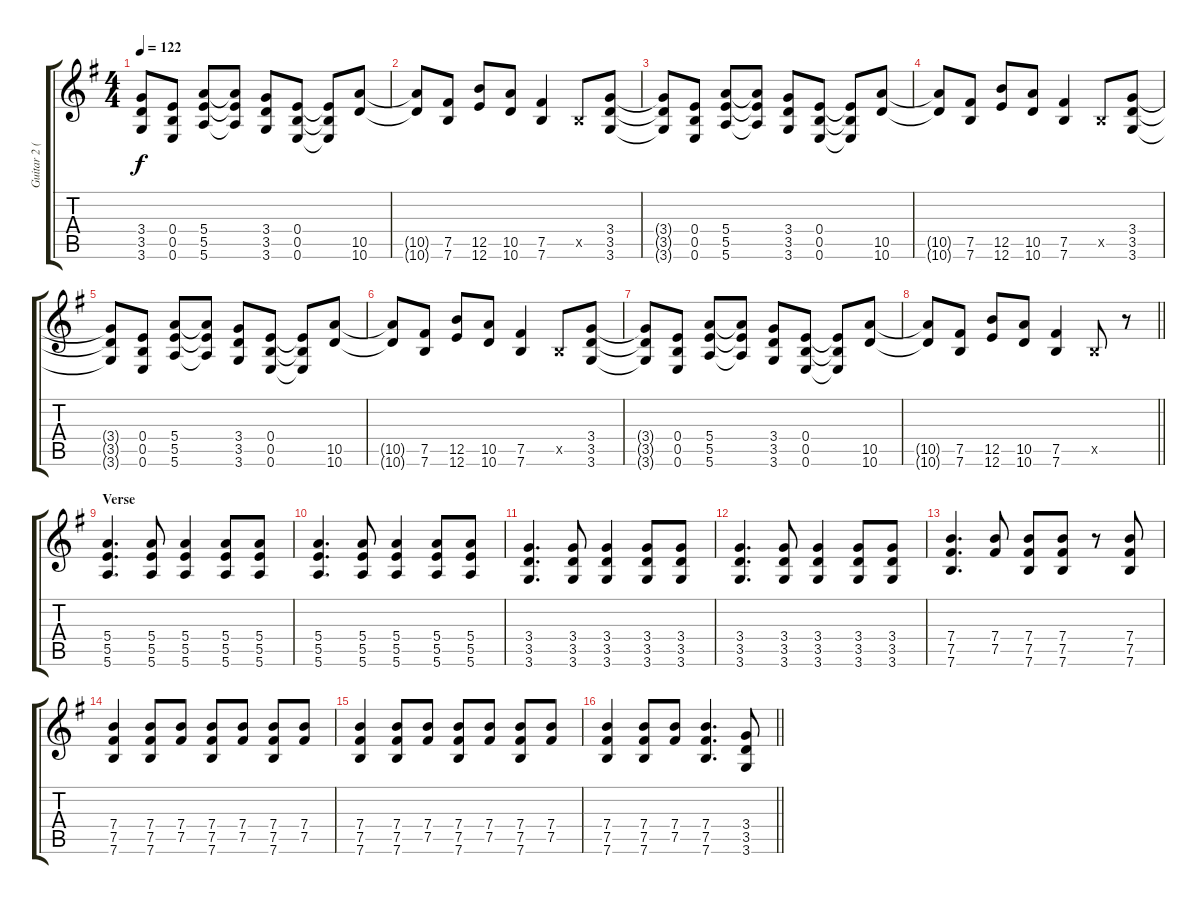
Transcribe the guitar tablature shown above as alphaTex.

\track ("Guitar 2 (Em tuning)" "Guitar 2 (") {instrument overdrivenguitar}
\staff {score tabs}
\tuning (E4 B3 G3 E3 B2 E2) {hide}
\ts (4 4)
\tempo 122
\clef g2
\ks g
(3.4{t} 3.5{t} 3.6{t}).8{dy f} (0.4 0.5 0.6).8 (5.4 5.5 5.6).8 (5.4{t} 5.5{t} 5.6{t}).8 (3.4 3.5 3.6).8 (0.4 0.5 0.6).8 (0.4{t} 0.5{t} 0.6{t}).8 (10.5 10.6).8 |
(10.5{t} 10.6{t}).8 (7.5 7.6).8 (12.5 12.6).8 (10.5 10.6).8 (7.5 7.6).4 0.5{x}.8 (3.4 3.5 3.6).8 |
(3.4{t} 3.5{t} 3.6{t}).8 (0.4 0.5 0.6).8 (5.4 5.5 5.6).8 (5.4{t} 5.5{t} 5.6{t}).8 (3.4 3.5 3.6).8 (0.4 0.5 0.6).8 (0.4{t} 0.5{t} 0.6{t}).8 (10.5 10.6).8 |
(10.5{t} 10.6{t}).8 (7.5 7.6).8 (12.5 12.6).8 (10.5 10.6).8 (7.5 7.6).4 0.5{x}.8 (3.4 3.5 3.6).8 |
(3.4{t} 3.5{t} 3.6{t}).8 (0.4 0.5 0.6).8 (5.4 5.5 5.6).8 (5.4{t} 5.5{t} 5.6{t}).8 (3.4 3.5 3.6).8 (0.4 0.5 0.6).8 (0.4{t} 0.5{t} 0.6{t}).8 (10.5 10.6).8 |
(10.5{t} 10.6{t}).8 (7.5 7.6).8 (12.5 12.6).8 (10.5 10.6).8 (7.5 7.6).4 0.5{x}.8 (3.4 3.5 3.6).8 |
(3.4{t} 3.5{t} 3.6{t}).8 (0.4 0.5 0.6).8 (5.4 5.5 5.6).8 (5.4{t} 5.5{t} 5.6{t}).8 (3.4 3.5 3.6).8 (0.4 0.5 0.6).8 (0.4{t} 0.5{t} 0.6{t}).8 (10.5 10.6).8 |
\barLineRight lightlight
(10.5{t} 10.6{t}).8 (7.5 7.6).8 (12.5 12.6).8 (10.5 10.6).8 (7.5 7.6).4 0.5{x}.8 r.8 |
\section ("" "Verse")
(5.4 5.5 5.6).4{d} (5.4 5.5 5.6).8 (5.4 5.5 5.6).4 (5.4 5.5 5.6).8 (5.4 5.5 5.6).8 |
(5.4 5.5 5.6).4{d} (5.4 5.5 5.6).8 (5.4 5.5 5.6).4 (5.4 5.5 5.6).8 (5.4 5.5 5.6).8 |
(3.4 3.5 3.6).4{d} (3.4 3.5 3.6).8 (3.4 3.5 3.6).4 (3.4 3.5 3.6).8 (3.4 3.5 3.6).8 |
(3.4 3.5 3.6).4{d} (3.4 3.5 3.6).8 (3.4 3.5 3.6).4 (3.4 3.5 3.6).8 (3.4 3.5 3.6).8 |
(7.4 7.5 7.6).4{d} (7.4 7.5).8 (7.4 7.5 7.6).8 (7.4 7.5 7.6).8 r.8 (7.4 7.5 7.6).8 |
(7.4 7.5 7.6).4 (7.4 7.5 7.6).8 (7.4 7.5).8 (7.4 7.5 7.6).8 (7.4 7.5).8 (7.4 7.5 7.6).8 (7.4 7.5).8 |
(7.4 7.5 7.6).4 (7.4 7.5 7.6).8 (7.4 7.5).8 (7.4 7.5 7.6).8 (7.4 7.5).8 (7.4 7.5 7.6).8 (7.4 7.5).8 |
\barLineRight lightlight
(7.4 7.5 7.6).4 (7.4 7.5 7.6).8 (7.4 7.5).8 (7.4 7.5 7.6).4{d} (3.4 3.5 3.6).8
